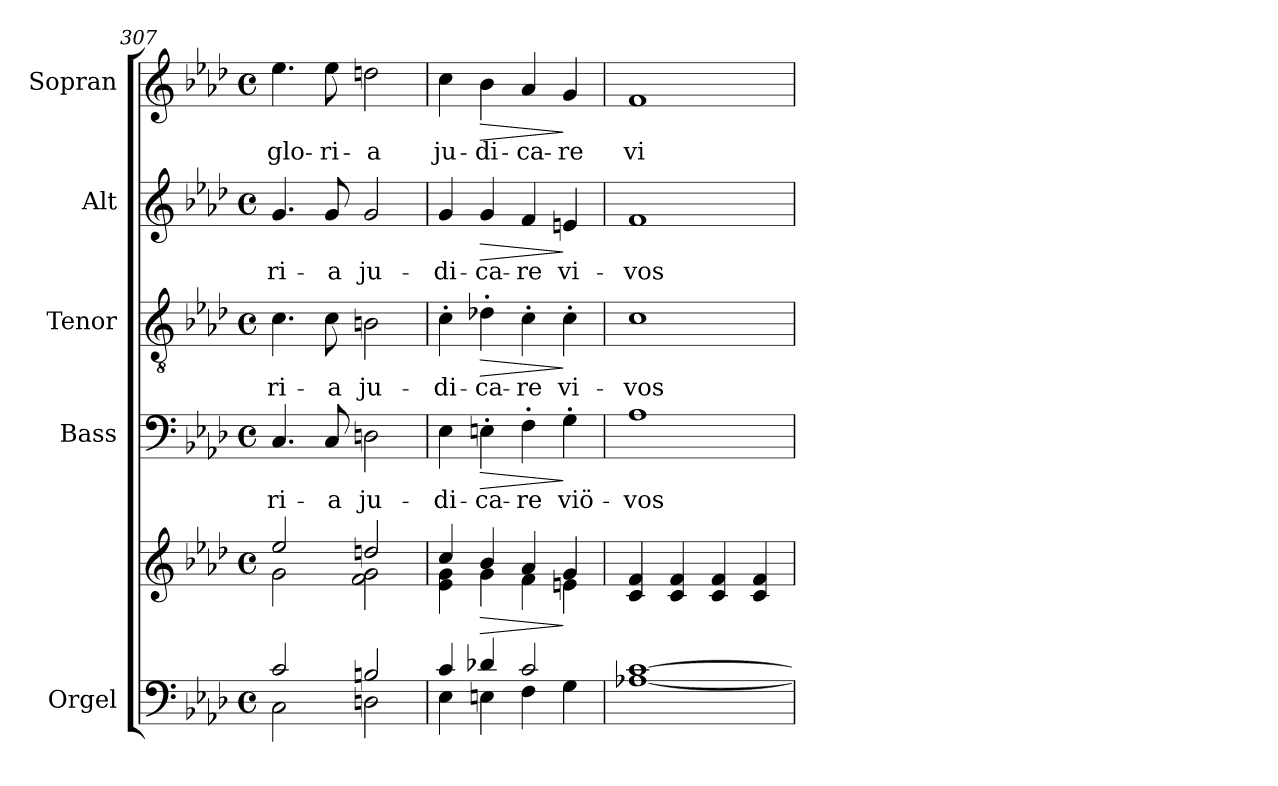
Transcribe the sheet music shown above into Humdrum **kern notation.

**kern	**kern	**dynam	**kern	**text	**dynam	**kern	**text	**dynam	**kern	**text	**dynam	**kern	**text	**dynam
*part5	*part5	*part5	*part4	*part4	*part4	*part3	*part3	*part3	*part2	*part2	*part2	*part1	*part1	*part1
*staff6	*staff5	*staff5/6	*staff4	*staff4	*staff4	*staff3	*staff3	*staff3	*staff2	*staff2	*staff2	*staff1	*staff1	*staff1
*I"Orgel	*	*	*I"Bass	*	*	*I"Tenor	*	*	*I"Alt	*	*	*I"Sopran	*	*
*I'Org.	*	*	*I'B.	*	*	*I'T.	*	*	*I'A.	*	*	*I'S.	*	*
*clefF4	*clefG2	*	*clefF4	*	*	*clefGv2	*	*	*clefG2	*	*	*clefG2	*	*
*k[b-e-a-d-]	*k[b-e-a-d-]	*	*k[b-e-a-d-]	*	*	*k[b-e-a-d-]	*	*	*k[b-e-a-d-]	*	*	*k[b-e-a-d-]	*	*
*A-:	*A-:	*	*A-:	*	*	*A-:	*	*	*A-:	*	*	*A-:	*	*
*M4/4	*M4/4	*	*M4/4	*	*	*M4/4	*	*	*M4/4	*	*	*M4/4	*	*
*met(c)	*met(c)	*	*met(c)	*	*	*met(c)	*	*	*met(c)	*	*	*met(c)	*	*
=307	=307	=307	=307	=307	=307	=307	=307	=307	=307	=307	=307	=307	=307	=307
*^	*^	*	*	*	*	*	*	*	*	*	*	*	*	*
!	!	!	!	!	!	!LO:LY:b	!	!	!LO:LY:b	!	!	!LO:LY:b	!	!	!LO:LY:b	!
2c/	2C\	2ee-/	2g\	.	4.C/	-ri-	.	4.c\	-ri-	.	4.g/	-ri-	.	4.ee-\	glo-	.
!	!	!	!	!	!	!LO:LY:b	!	!	!LO:LY:b	!	!	!LO:LY:b	!	!	!LO:LY:b	!
.	.	.	.	.	8C/	-a	.	8c\	-a	.	8g/	-a	.	8ee-\	-ri-	.
!	!	!	!	!	!	!LO:LY:b	!	!	!LO:LY:b	!	!	!LO:LY:b	!	!	!LO:LY:b	!
2Bn/	2Dn\	2ddn/	2f\ 2g\	.	2Dn\	ju-	.	2Bn\	ju-	.	2g/	ju-	.	2ddn\	-a	.
=308	=308	=308	=308	=308	=308	=308	=308	=308	=308	=308	=308	=308	=308	=308	=308	=308
!	!	!	!	!	!	!LO:LY:b	!	!	!LO:LY:b	!	!	!LO:LY:b	!	!	!LO:LY:b	!
4c/	4E-\	4cc/	4e-\ 4g\	.	4E-\	-di-	.	4c'>\	-di-	.	4g/	-di-	.	4cc\	ju-	.
!	!	!	!	!LO:HP:b	!	!LO:LY:b	!LO:HP:b	!	!LO:LY:b	!LO:HP:b	!	!LO:LY:b	!LO:HP:b	!	!LO:LY:b	!LO:HP:b
4d-X/	4En\	4b-/	4g\	>	4En'>\	-ca-	>	4d-X'>\	-ca-	>	4g/	-ca-	>	4b-\	-di-	>
!	!	!	!	!	!	!LO:LY:b	!	!	!LO:LY:b	!	!	!LO:LY:b	!	!	!LO:LY:b	!
2c/	4F\	4a-/	4f\	.	4F'>\	-re	.	4c'>\	-re	.	4f/	-re	.	4a-/	-ca-	.
!	!	!	!	!	!	!LO:LY:b	!	!	!LO:LY:b	!	!	!LO:LY:b	!	!	!LO:LY:b	!
.	4G\	4g/	4en\	]	4G'>\	viö-	]	4c'>\	vi-	]	4en/	vi-	]	4g/	-re	]
!!LO:PB:g=z
=309	=309	=309	=309	=309	=309	=309	=309	=309	=309	=309	=309	=309	=309	=309	=309	=309
!	!	!	!	!	!	!LO:LY:b	!	!	!LO:LY:b	!	!	!LO:LY:b	!	!	!LO:LY:b	!
*	*	*v	*v	*	*	*	*	*	*	*	*	*	*	*	*	*
[>1c	[<1A-X	4c/ 4f/	.	1A-	-vos	.	1c	-vos	.	1f	-vos	.	1f	vi-	.
.	.	4c/ 4f/	.	.	.	.	.	.	.	.	.	.	.	.	.
.	.	4c/ 4f/	.	.	.	.	.	.	.	.	.	.	.	.	.
.	.	4c/ 4f/	.	.	.	.	.	.	.	.	.	.	.	.	.
*v	*v	*	*	*	*	*	*	*	*	*	*	*	*	*	*
=	=	=	=	=	=	=	=	=	=	=	=	=	=	=
*-	*-	*-	*-	*-	*-	*-	*-	*-	*-	*-	*-	*-	*-	*-
